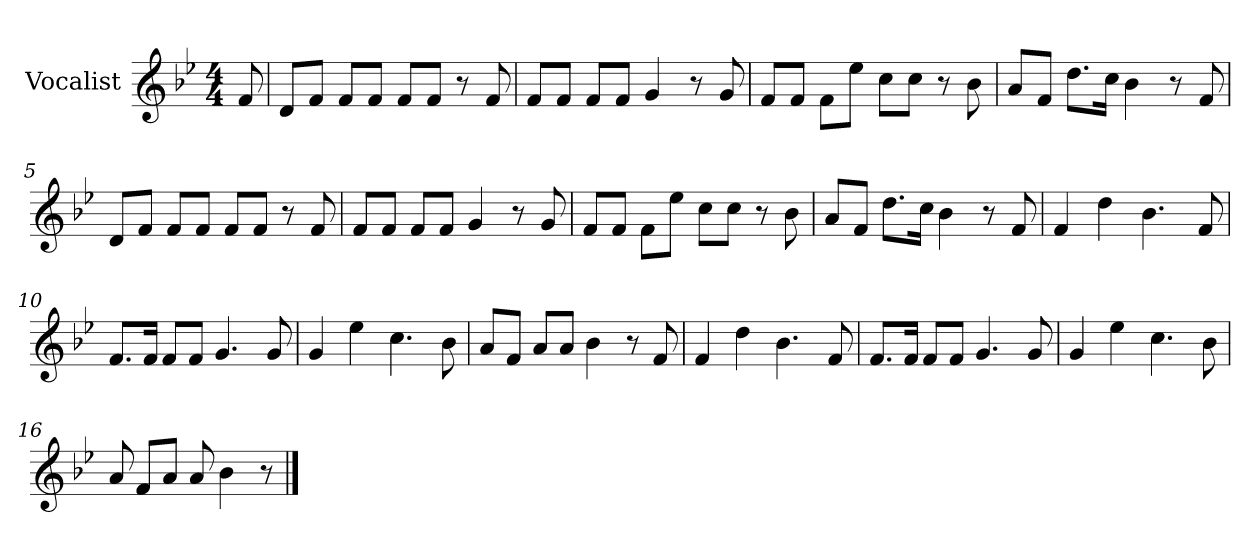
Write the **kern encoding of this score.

**kern
*part1
*staff1
*I"Vocalist
*k[b-e-]
*B-:
*M4/4
=
8f
=1
8dL
8fJ
8fL
8fJ
8fL
8fJ
8r
8f
=2
8fL
8fJ
8fL
8fJ
4g
8r
8g
=3
8fL
8fJ
8fL
8ee-J
8ccL
8ccJ
8r
8b-
=4
8aL
8fJ
8.ddL
16ccJk
4b-
8r
8f
=5
8dL
8fJ
8fL
8fJ
8fL
8fJ
8r
8f
=6
8fL
8fJ
8fL
8fJ
4g
8r
8g
=7
8fL
8fJ
8fL
8ee-J
8ccL
8ccJ
8r
8b-
=8
8aL
8fJ
8.ddL
16ccJk
4b-
8r
8f
=9
4f
4dd
4.b-
8f
=10
8.fL
16fJk
8fL
8fJ
4.g
8g
=11
4g
4ee-
4.cc
8b-
=12
8aL
8fJ
8aL
8aJ
4b-
8r
8f
=13
4f
4dd
4.b-
8f
=14
8.fL
16fJk
8fL
8fJ
4.g
8g
=15
4g
4ee-
4.cc
8b-
=16
8a
8fL
8aJ
8a
4b-
8r
==
*-
